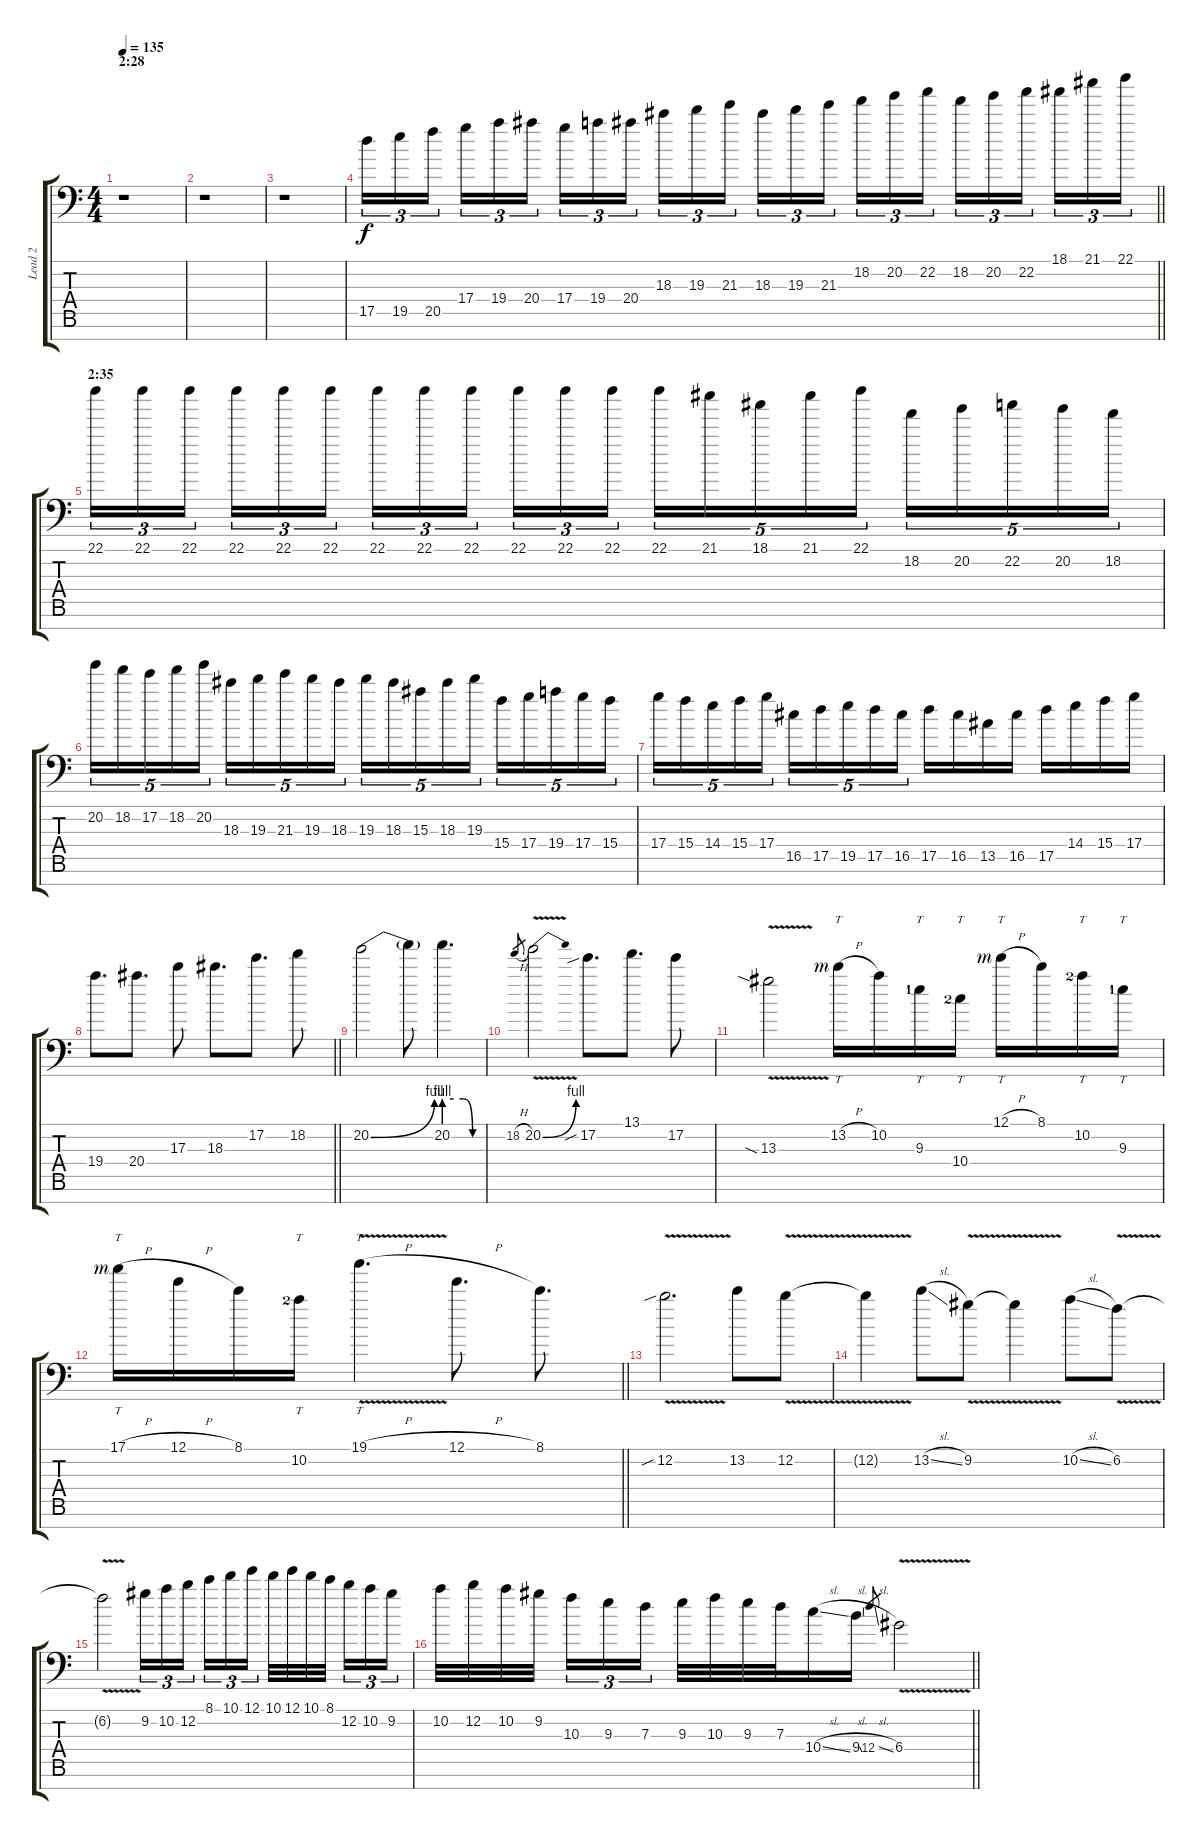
\track ("Lead 2" "Lead 2") {instrument distortionguitar}
\staff {score tabs}
\tuning (E4 B3 G3 D3 A2 E2 A1) {hide}
\ts (4 4)
\section ("" "2:28")
\tempo 135
\clef f4
\ks c
r.1{dy f} |
r.1 |
r.1 |
\barLineRight lightlight
17.5.16{tu (3 2)} 19.5.16{tu (3 2)} 20.5.16{tu (3 2) beam splitsecondary} 17.4.16{tu (3 2)} 19.4.16{tu (3 2)} 20.4.16{tu (3 2)} 17.4.16{tu (3 2)} 19.4.16{tu (3 2)} 20.4.16{tu (3 2) beam splitsecondary} 18.3.16{tu (3 2)} 19.3.16{tu (3 2)} 21.3.16{tu (3 2)} 18.3.16{tu (3 2)} 19.3.16{tu (3 2)} 21.3.16{tu (3 2) beam splitsecondary} 18.2.16{tu (3 2)} 20.2.16{tu (3 2)} 22.2.16{tu (3 2)} 18.2.16{tu (3 2)} 20.2.16{tu (3 2)} 22.2.16{tu (3 2) beam splitsecondary} 18.1.16{tu (3 2)} 21.1.16{tu (3 2)} 22.1.16{tu (3 2)} |
\section ("" "2:35")
22.1.16{tu (3 2)} 22.1.16{tu (3 2)} 22.1.16{tu (3 2) beam splitsecondary} 22.1.16{tu (3 2)} 22.1.16{tu (3 2)} 22.1.16{tu (3 2)} 22.1.16{tu (3 2)} 22.1.16{tu (3 2)} 22.1.16{tu (3 2) beam splitsecondary} 22.1.16{tu (3 2)} 22.1.16{tu (3 2)} 22.1.16{tu (3 2)} 22.1.16{tu (5 4)} 21.1.16{tu (5 4)} 18.1.16{tu (5 4)} 21.1.16{tu (5 4)} 22.1.16{tu (5 4)} 18.2.16{tu (5 4)} 20.2.16{tu (5 4)} 22.2.16{tu (5 4)} 20.2.16{tu (5 4)} 18.2.16{tu (5 4)} |
20.2.16{tu (5 4)} 18.2.16{tu (5 4)} 17.2.16{tu (5 4)} 18.2.16{tu (5 4)} 20.2.16{tu (5 4)} 18.3.16{tu (5 4)} 19.3.16{tu (5 4)} 21.3.16{tu (5 4)} 19.3.16{tu (5 4)} 18.3.16{tu (5 4)} 19.3.16{tu (5 4)} 18.3.16{tu (5 4)} 15.3.16{tu (5 4)} 18.3.16{tu (5 4)} 19.3.16{tu (5 4)} 15.4.16{tu (5 4)} 17.4.16{tu (5 4)} 19.4.16{tu (5 4)} 17.4.16{tu (5 4)} 15.4.16{tu (5 4)} |
17.4.16{tu (5 4)} 15.4.16{tu (5 4)} 14.4.16{tu (5 4)} 15.4.16{tu (5 4)} 17.4.16{tu (5 4)} 16.5.16{tu (5 4)} 17.5.16{tu (5 4)} 19.5.16{tu (5 4)} 17.5.16{tu (5 4)} 16.5.16{tu (5 4)} 17.5.16 16.5.16 13.5.16 16.5.16 17.5.16 14.4.16 15.4.16 17.4.16 |
\barLineRight lightlight
19.4.8{d} 20.4.8{d} 17.3.8 18.3.8{d} 17.2.8{d} 18.2.8 |
20.2{be (bend 0 0 60 4)}.2 20.2{t}.8 20.2{be (custom 0 4 15 4 30 4 45 0 60 0)}.4{d} |
18.2{h}.8{gr} 20.2{be (bend 0 0 60 4) v}.2 17.2{sib}.8{d} 13.1.8{d} 17.2.8 |
13.3{v sia}.2 13.2{h rf 3}.16{tt} 10.2.16 9.3{lf 2}.16{tt} 10.4{lf 3}.16{tt} 12.1{h rf 3}.16{tt} 8.1.16 10.2{lf 3}.16{tt} 9.3{lf 2}.16{tt} |
\barLineRight lightlight
17.1{h rf 3}.16{tt} 12.1{h}.16 8.1.16 10.2{lf 3}.16{tt} 19.1{v h}.4{tt d} 12.1{h}.8{d} 8.1.8{d} |
12.2{v sib}.2{d} 13.2.8 12.2{v}.8 |
12.2{t}.4 13.2{sl}.8 9.2{v}.8 9.2{t}.4 10.2{sl}.8 6.2{v}.8 |
6.2{t}.2 9.2.16{tu (3 2)} 10.2.16{tu (3 2)} 12.2.16{tu (3 2) beam splitsecondary} 8.1.16{tu (3 2)} 10.1.16{tu (3 2)} 12.1.16{tu (3 2)} 10.1.32 12.1.32 10.1.32 8.1.32{beam splitsecondary} 12.2.16{tu (3 2)} 10.2.16{tu (3 2)} 9.2.16{tu (3 2)} |
\barLineRight lightlight
10.2.32 12.2.32 10.2.32 9.2.32{beam splitsecondary} 10.3.16{tu (3 2)} 9.3.16{tu (3 2)} 7.3.16{tu (3 2)} 9.3.32 10.3.32 9.3.32 7.3.32 10.4{sl}.16 9.4{sl}.16 12.4{sl}.8{gr} 6.4{v}.2
